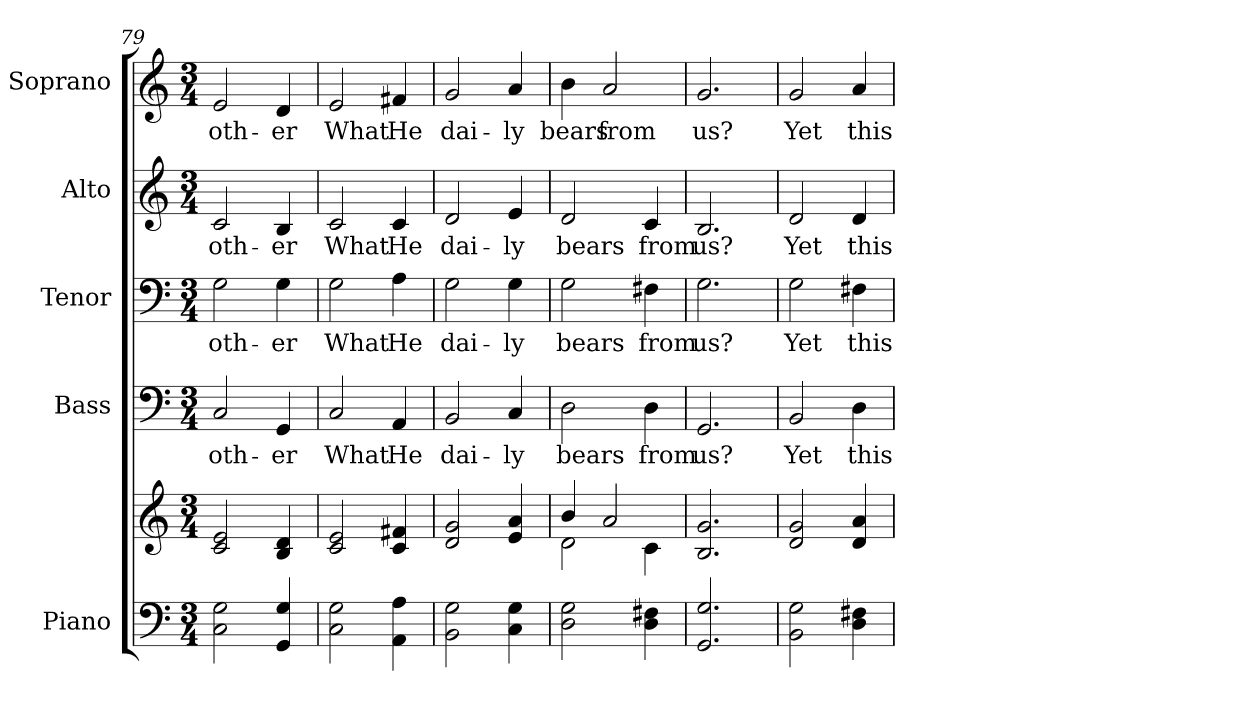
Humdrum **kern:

**kern	**kern	**kern	**text	**kern	**text	**kern	**text	**kern	**text
*part5	*part5	*part4	*part4	*part3	*part3	*part2	*part2	*part1	*part1
*staff6	*staff5	*staff4	*staff4	*staff3	*staff3	*staff2	*staff2	*staff1	*staff1
*I"Piano	*	*I"Bass	*	*I"Tenor	*	*I"Alto	*	*I"Soprano	*
*I'Pno.	*	*I'B.	*	*I'T.	*	*I'A.	*	*I'S.	*
!!LO:PB:g=z
*clefF4	*clefG2	*clefF4	*	*clefF4	*	*clefG2	*	*clefG2	*
*k[]	*k[]	*k[]	*	*k[]	*	*k[]	*	*k[]	*
*C:	*C:	*C:	*	*C:	*	*C:	*	*C:	*
*M3/4	*M3/4	*M3/4	*	*M3/4	*	*M3/4	*	*M3/4	*
=79	=79	=79	=79	=79	=79	=79	=79	=79	=79
!	!	!	!LO:LY:b:color=#000000	!	!	!	!	!	!
!	!	!	!	!	!LO:LY:b:color=#000000	!	!	!	!
!	!	!	!	!	!	!	!LO:LY:b:color=#000000	!	!
!	!	!	!	!	!	!	!	!	!LO:LY:b:color=#000000
2Ci\ 2Gi	2ci/ 2ei	2Ci/	oth-	2Gi\	oth-	2ci/	oth-	2ei/	oth-
!	!	!	!LO:LY:b:color=#000000	!	!	!	!	!	!
!	!	!	!	!	!LO:LY:b:color=#000000	!	!	!	!
!	!	!	!	!	!	!	!LO:LY:b:color=#000000	!	!
!	!	!	!	!	!	!	!	!	!LO:LY:b:color=#000000
4GGi/ 4Gi	4Bi/ 4di	4GGi/	-er	4Gi\	-er	4Bi/	-er	4di/	-er
=80	=80	=80	=80	=80	=80	=80	=80	=80	=80
!	!	!	!LO:LY:b:color=#000000	!	!	!	!	!	!
!	!	!	!	!	!LO:LY:b:color=#000000	!	!	!	!
!	!	!	!	!	!	!	!LO:LY:b:color=#000000	!	!
!	!	!	!	!	!	!	!	!	!LO:LY:b:color=#000000
2Ci\ 2Gi	2ci/ 2ei	2Ci/	What	2Gi\	What	2ci/	What	2ei/	What
!	!	!	!LO:LY:b:color=#000000	!	!	!	!	!	!
!	!	!	!	!	!LO:LY:b:color=#000000	!	!	!	!
!	!	!	!	!	!	!	!LO:LY:b:color=#000000	!	!
!	!	!	!	!	!	!	!	!	!LO:LY:b:color=#000000
4AAi\ 4Ai	4ci/ 4f#Xi	4AAi/	He	4Ai\	He	4ci/	He	4f#Xi/	He
=81	=81	=81	=81	=81	=81	=81	=81	=81	=81
!	!	!	!LO:LY:b:color=#000000	!	!	!	!	!	!
!	!	!	!	!	!LO:LY:b:color=#000000	!	!	!	!
!	!	!	!	!	!	!	!LO:LY:b:color=#000000	!	!
!	!	!	!	!	!	!	!	!	!LO:LY:b:color=#000000
2BBi\ 2Gi	2di/ 2gi	2BBi/	dai-	2Gi\	dai-	2di/	dai-	2gi/	dai-
!	!	!	!LO:LY:b:color=#000000	!	!	!	!	!	!
!	!	!	!	!	!LO:LY:b:color=#000000	!	!	!	!
!	!	!	!	!	!	!	!LO:LY:b:color=#000000	!	!
!	!	!	!	!	!	!	!	!	!LO:LY:b:color=#000000
4Ci\ 4Gi	4ei/ 4ai	4Ci/	-ly	4Gi\	-ly	4ei/	-ly	4ai/	-ly
!!LO:PB:g=z
=82	=82	=82	=82	=82	=82	=82	=82	=82	=82
*	*^	*	*	*	*	*	*	*	*
!	!	!	!	!LO:LY:b:color=#000000	!	!	!	!	!	!
!	!	!	!	!	!	!LO:LY:b:color=#000000	!	!	!	!
!	!	!	!	!	!	!	!	!LO:LY:b:color=#000000	!	!
!	!	!	!	!	!	!	!	!	!	!LO:LY:b:color=#000000
2Di\ 2Gi	4bi/	2di\	2Di\	bears	2Gi\	bears	2di/	bears	4bi\	bears
!	!	!	!	!	!	!	!	!	!	!LO:LY:b:color=#000000
.	2ai/	.	.	.	.	.	.	.	2ai/	from
!	!	!	!	!LO:LY:b:color=#000000	!	!	!	!	!	!
!	!	!	!	!	!	!LO:LY:b:color=#000000	!	!	!	!
!	!	!	!	!	!	!	!	!LO:LY:b:color=#000000	!	!
4Di\ 4F#Xi	.	4ci\	4Di\	from	4F#Xi\	from	4ci/	from	.	.
*	*v	*v	*	*	*	*	*	*	*	*
=83	=83	=83	=83	=83	=83	=83	=83	=83	=83
*	*^	*	*	*	*	*	*	*	*
!	!	!	!	!LO:LY:b:color=#000000	!	!	!	!	!	!
*	*v	*v	*	*	*	*	*	*	*	*
*	*^	*	*	*	*	*	*	*	*
!	!	!	!	!	!	!LO:LY:b:color=#000000	!	!	!	!
*	*v	*v	*	*	*	*	*	*	*	*
*	*^	*	*	*	*	*	*	*	*
!	!	!	!	!	!	!	!	!LO:LY:b:color=#000000	!	!
*	*v	*v	*	*	*	*	*	*	*	*
*	*^	*	*	*	*	*	*	*	*
!	!	!	!	!	!	!	!	!	!	!LO:LY:b:color=#000000
*	*v	*v	*	*	*	*	*	*	*	*
2.GGi/ 2.Gi	2.Bi/ 2.gi	2.GGi/	us?	2.Gi\	us?	2.Bi/	us?	2.gi/	us?
=84	=84	=84	=84	=84	=84	=84	=84	=84	=84
!	!	!	!LO:LY:b:color=#000000	!	!	!	!	!	!
!	!	!	!	!	!LO:LY:b:color=#000000	!	!	!	!
!	!	!	!	!	!	!	!LO:LY:b:color=#000000	!	!
!	!	!	!	!	!	!	!	!	!LO:LY:b:color=#000000
2BBi\ 2Gi	2di/ 2gi	2BBi/	Yet	2Gi\	Yet	2di/	Yet	2gi/	Yet
!	!	!	!LO:LY:b:color=#000000	!	!	!	!	!	!
!	!	!	!	!	!LO:LY:b:color=#000000	!	!	!	!
!	!	!	!	!	!	!	!LO:LY:b:color=#000000	!	!
!	!	!	!	!	!	!	!	!	!LO:LY:b:color=#000000
4Di\ 4F#Xi	4di/ 4ai	4Di\	this	4F#Xi\	this	4di/	this	4ai/	this
=	=	=	=	=	=	=	=	=	=
*-	*-	*-	*-	*-	*-	*-	*-	*-	*-
